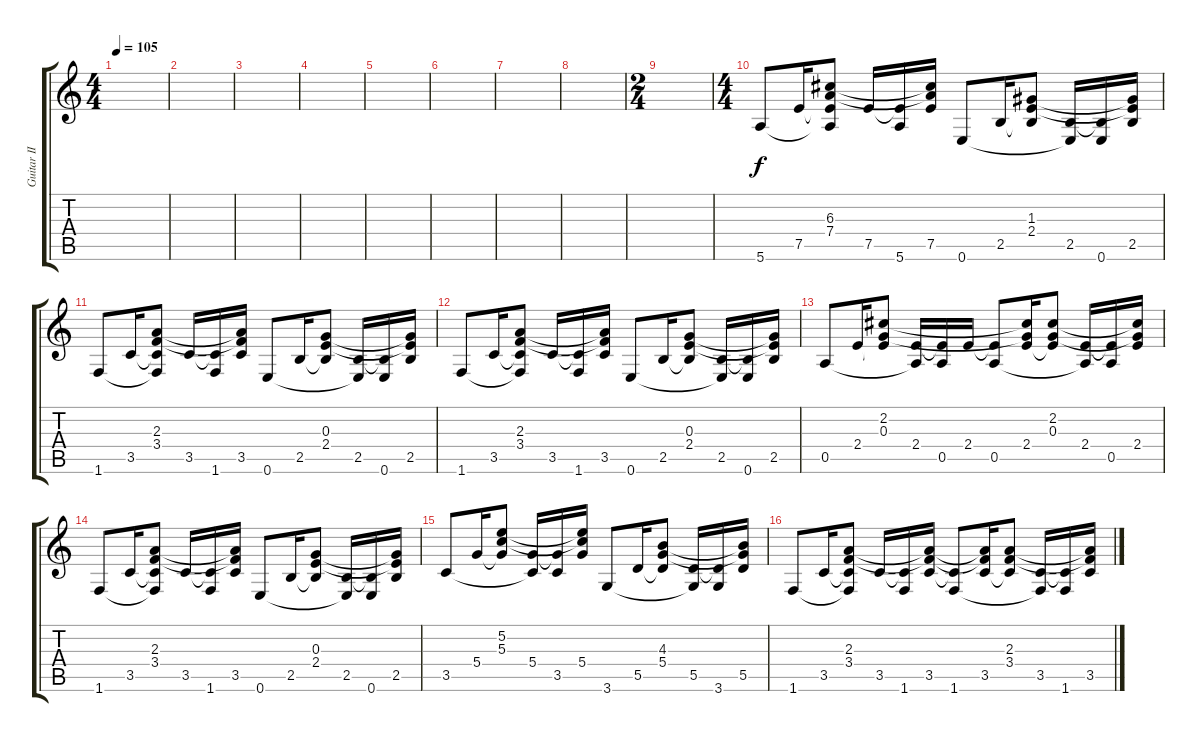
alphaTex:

\track ("Guitar II" "Guitar II") {instrument acousticguitarnylon}
\staff {score tabs}
\tuning (E4 B3 G3 D3 A2 E2) {hide}
\ts (4 4)
\tempo 105
\clef g2
\ks c
|
|
|
|
|
|
|
|
\ts (2 4)
|
\ts (4 4)
5.6.8 7.5.16 (6.3 7.4 7.5{t} 5.6{t}).8 7.5.16 (7.5{t} 5.6).16 (6.3{t} 7.4{t} 7.5).16 0.6.8 2.5.16 (1.3 2.4 2.5{t}).8 (2.5 0.6{t}).16 (2.5{t} 0.6).16 (1.3{t} 2.4{t} 2.5).16 |
1.6.8 3.5.16 (2.3 3.4 3.5{t} 1.6{t}).8 3.5.16 (3.5{t} 1.6).16 (2.3{t} 3.4{t} 3.5).16 0.6.8 2.5.16 (0.3 2.4 2.5{t}).8 (2.5 0.6{t}).16 (2.5{t} 0.6).16 (0.3{t} 2.4{t} 2.5).16 |
1.6.8 3.5.16 (2.3 3.4 3.5{t} 1.6{t}).8 3.5.16 (3.5{t} 1.6).16 (2.3{t} 3.4{t} 3.5).16 0.6.8 2.5.16 (0.3 2.4 2.5{t}).8 (2.5 0.6{t}).16 (2.5{t} 0.6).16 (0.3{t} 2.4{t} 2.5).16 |
0.5.8 2.4.16 (2.2 0.3 2.4{t}).8 (2.4 0.5{t}).16 (2.4{t} 0.5).16 2.4.16 (2.4{t} 0.5).8 (2.2{t} 0.3{t} 2.4).16 (2.2 0.3 2.4{t}).8 (2.4 0.5{t}).16 (2.4{t} 0.5).16 (2.2{t} 0.3{t} 2.4).16 |
1.6.8 3.5.16 (2.3 3.4 3.5{t} 1.6{t}).8 3.5.16 (3.5{t} 1.6).16 (2.3{t} 3.4{t} 3.5).16 0.6.8 2.5.16 (0.3 2.4 2.5{t}).8 (2.5 0.6{t}).16 (2.5{t} 0.6).16 (0.3{t} 2.4{t} 2.5).16 |
3.5.8 5.4.16 (5.2 5.3 5.4{t}).8 (5.4 3.5{t}).16 (5.4{t} 3.5).16 (5.2{t} 5.3{t} 5.4).16 3.6.8 5.5.16 (4.3 5.4 5.5{t}).8 (5.5 3.6{t}).16 (5.5{t} 3.6).16 (4.3{t} 5.4{t} 5.5).16 |
1.6.8 3.5.16 (2.3 3.4 3.5{t} 1.6{t}).8 3.5.16 (3.5{t} 1.6).16 (2.3{t} 3.4{t} 3.5).16 (3.5{t} 1.6).8 (2.3{t} 3.4{t} 3.5).16 (2.3 3.4 3.5{t}).8 (3.5 1.6{t}).16 (3.5{t} 1.6).16 (2.3{t} 3.4{t} 3.5).16
